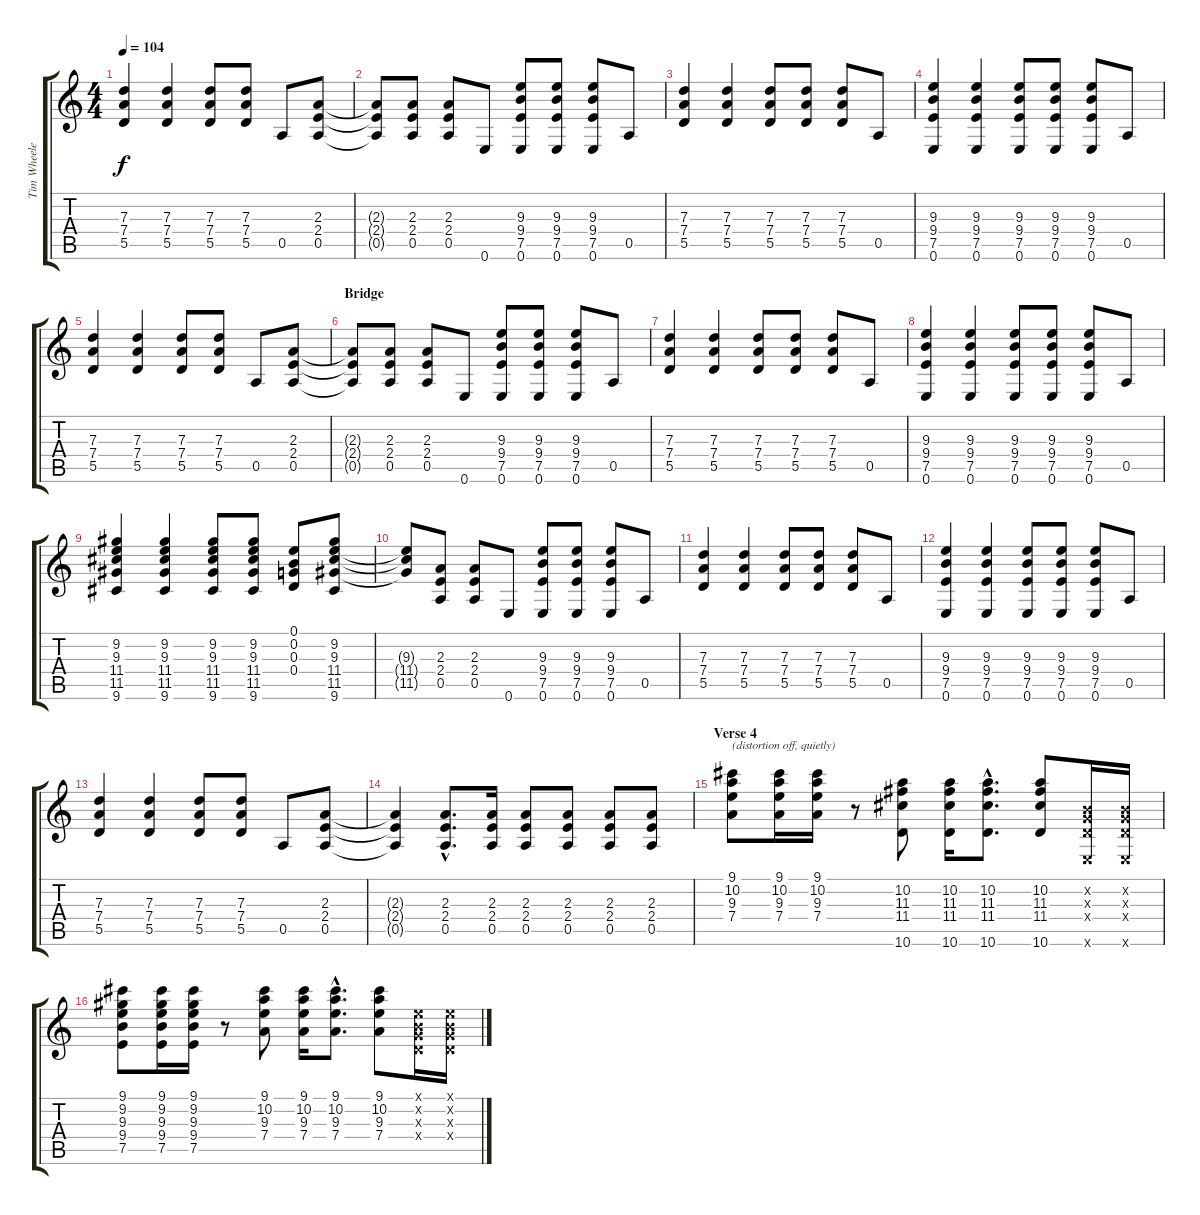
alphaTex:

\track ("Tim Wheeler" "Tim Wheele") {instrument distortionguitar}
\staff {score tabs}
\tuning (E4 B3 G3 D3 A2 E2) {hide}
\ts (4 4)
\tempo 104
\clef g2
\ks c
(7.3 7.4 5.5).4{dy f} (7.3 7.4 5.5).4 (7.3 7.4 5.5).8 (7.3 7.4 5.5).8 0.5.8 (2.3 2.4 0.5).8 |
(2.3{t} 2.4{t} 0.5{t}).8 (2.3 2.4 0.5).8 (2.3 2.4 0.5).8 0.6.8 (9.3 9.4 7.5 0.6).8 (9.3 9.4 7.5 0.6).8 (9.3 9.4 7.5 0.6).8 0.5.8 |
(7.3 7.4 5.5).4 (7.3 7.4 5.5).4 (7.3 7.4 5.5).8 (7.3 7.4 5.5).8 (7.3 7.4 5.5).8 0.5.8 |
(9.3 9.4 7.5 0.6).4 (9.3 9.4 7.5 0.6).4 (9.3 9.4 7.5 0.6).8 (9.3 9.4 7.5 0.6).8 (9.3 9.4 7.5 0.6).8 0.5.8 |
(7.3 7.4 5.5).4 (7.3 7.4 5.5).4 (7.3 7.4 5.5).8 (7.3 7.4 5.5).8 0.5.8 (2.3 2.4 0.5).8 |
\section ("" "Bridge")
(2.3{t} 2.4{t} 0.5{t}).8 (2.3 2.4 0.5).8 (2.3 2.4 0.5).8 0.6.8 (9.3 9.4 7.5 0.6).8 (9.3 9.4 7.5 0.6).8 (9.3 9.4 7.5 0.6).8 0.5.8 |
(7.3 7.4 5.5).4 (7.3 7.4 5.5).4 (7.3 7.4 5.5).8 (7.3 7.4 5.5).8 (7.3 7.4 5.5).8 0.5.8 |
(9.3 9.4 7.5 0.6).4 (9.3 9.4 7.5 0.6).4 (9.3 9.4 7.5 0.6).8 (9.3 9.4 7.5 0.6).8 (9.3 9.4 7.5 0.6).8 0.5.8 |
(9.2 9.3 11.4 11.5 9.6).4 (9.2 9.3 11.4 11.5 9.6).4 (9.2 9.3 11.4 11.5 9.6).8 (9.2 9.3 11.4 11.5 9.6).8 (0.1 0.2 0.3 0.4).8 (9.2 9.3 11.4 11.5 9.6).8 |
(9.3{t} 11.4{t} 11.5{t}).8 (2.3 2.4 0.5).8 (2.3 2.4 0.5).8 0.6.8 (9.3 9.4 7.5 0.6).8 (9.3 9.4 7.5 0.6).8 (9.3 9.4 7.5 0.6).8 0.5.8 |
(7.3 7.4 5.5).4 (7.3 7.4 5.5).4 (7.3 7.4 5.5).8 (7.3 7.4 5.5).8 (7.3 7.4 5.5).8 0.5.8 |
(9.3 9.4 7.5 0.6).4 (9.3 9.4 7.5 0.6).4 (9.3 9.4 7.5 0.6).8 (9.3 9.4 7.5 0.6).8 (9.3 9.4 7.5 0.6).8 0.5.8 |
(7.3 7.4 5.5).4 (7.3 7.4 5.5).4 (7.3 7.4 5.5).8 (7.3 7.4 5.5).8 0.5.8 (2.3 2.4 0.5).8 |
(2.3{t} 2.4{t} 0.5{t}).4 (2.3{hac} 2.4{hac} 0.5{hac}).8{d} (2.3 2.4 0.5).16 (2.3 2.4 0.5).8 (2.3 2.4 0.5).8 (2.3 2.4 0.5).8 (2.3 2.4 0.5).8 |
\section ("" "Verse 4")
(9.1 10.2 9.3 7.4).8{txt "(distortion off, quietly)" volume 11 instrument acousticguitarsteel} (9.1 10.2 9.3 7.4).16 (9.1 10.2 9.3 7.4).16 r.8 (10.2 11.3 11.4 10.6).8 (10.2 11.3 11.4 10.6).16 (10.2{hac} 11.3{hac} 11.4{hac} 10.6{hac}).8{d} (10.2 11.3 11.4 10.6).8 (0.2{x} 0.3{x} 0.4{x} 0.6{x}).16 (0.2{x} 0.3{x} 0.4{x} 0.6{x}).16 |
(9.1 9.2 9.3 9.4 7.5).8 (9.1 9.2 9.3 9.4 7.5).16 (9.1 9.2 9.3 9.4 7.5).16 r.8 (9.1 10.2 9.3 7.4).8 (9.1 10.2 9.3 7.4).16 (9.1{hac} 10.2{hac} 9.3{hac} 7.4{hac}).8{d} (9.1 10.2 9.3 7.4).8 (0.1{x} 0.2{x} 0.3{x} 0.4{x}).16 (0.1{x} 0.2{x} 0.3{x} 0.4{x}).16
